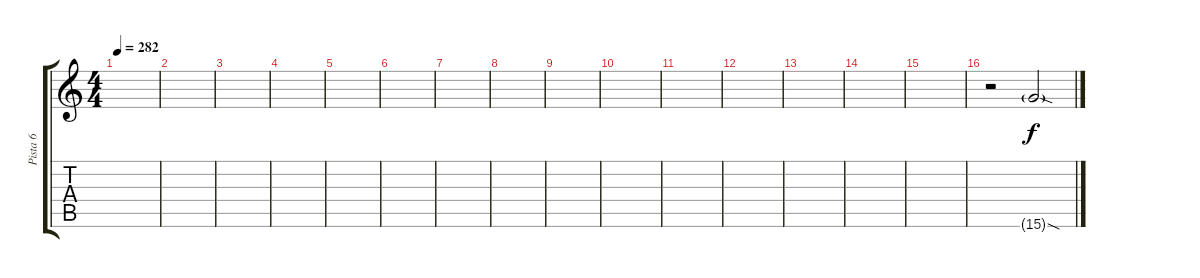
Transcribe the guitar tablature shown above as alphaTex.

\track ("Pista 6" "Pista 6") {instrument overdrivenguitar}
\staff {score tabs}
\tuning (E4 B3 G3 D3 A2 E2) {hide}
\ts (4 4)
\tempo 282
\clef g2
\ks c
|
|
|
|
|
|
|
|
|
|
|
|
|
|
|
r.2 15.6{sod g}.2
